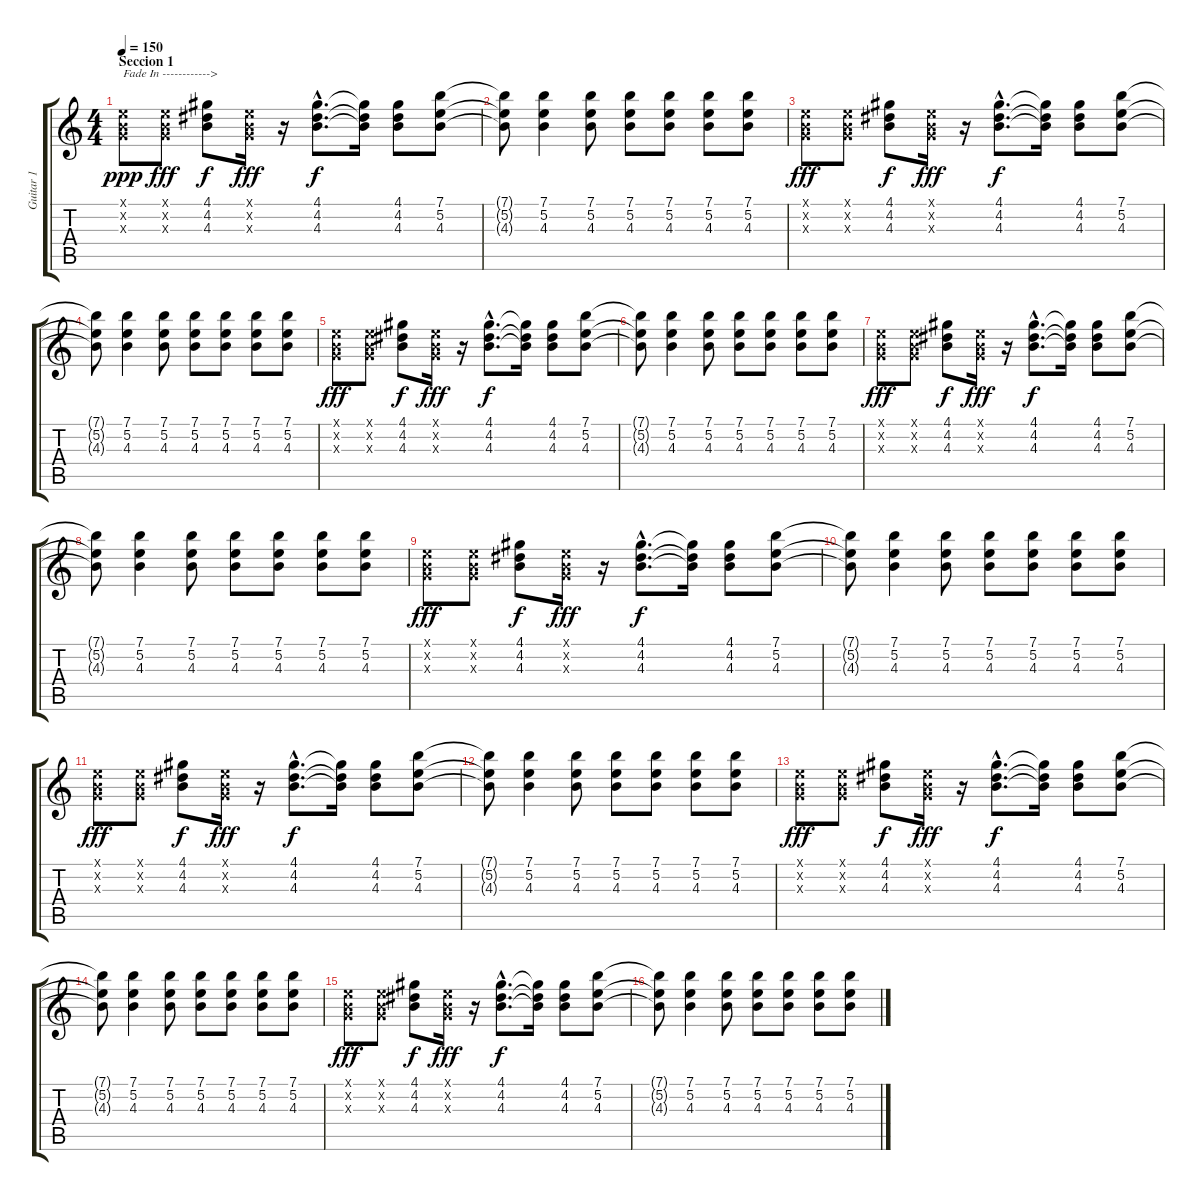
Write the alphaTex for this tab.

\track ("Guitar 1" "Guitar 1") {instrument distortionguitar}
\staff {score tabs}
\tuning (E4 B3 G3 D3 A2 E2) {hide}
\ts (4 4)
\section ("" "Seccion 1")
\tempo 150
\clef g2
\ks c
(0.1{x} 0.2{x} 0.3{x}).8{txt "Fade In ------------>" dy ppp volume 3 instrument distortionguitar} (0.1{x} 0.2{x} 0.3{x}).8{dy fff volume 11} (4.1 4.2 4.3).8{dy f} (0.1{x} 0.2{x} 0.3{x}).16{dy fff} r.16 (4.1{hac} 4.2{hac} 4.3{hac}).8{d dy f} (4.1{t} 4.2{t} 4.3{t}).16 (4.1 4.2 4.3).8 (7.1 5.2 4.3).8 |
(7.1{t} 5.2{t} 4.3{t}).8 (7.1 5.2 4.3).4 (7.1 5.2 4.3).8 (7.1 5.2 4.3).8 (7.1 5.2 4.3).8 (7.1 5.2 4.3).8 (7.1 5.2 4.3).8 |
(0.1{x} 0.2{x} 0.3{x}).8{dy fff} (0.1{x} 0.2{x} 0.3{x}).8 (4.1 4.2 4.3).8{dy f} (0.1{x} 0.2{x} 0.3{x}).16{dy fff} r.16 (4.1{hac} 4.2{hac} 4.3{hac}).8{d dy f} (4.1{t} 4.2{t} 4.3{t}).16 (4.1 4.2 4.3).8 (7.1 5.2 4.3).8 |
(7.1{t} 5.2{t} 4.3{t}).8 (7.1 5.2 4.3).4 (7.1 5.2 4.3).8 (7.1 5.2 4.3).8 (7.1 5.2 4.3).8 (7.1 5.2 4.3).8 (7.1 5.2 4.3).8 |
(0.1{x} 0.2{x} 0.3{x}).8{dy fff} (0.1{x} 0.2{x} 0.3{x}).8 (4.1 4.2 4.3).8{dy f} (0.1{x} 0.2{x} 0.3{x}).16{dy fff} r.16 (4.1{hac} 4.2{hac} 4.3{hac}).8{d dy f} (4.1{t} 4.2{t} 4.3{t}).16 (4.1 4.2 4.3).8 (7.1 5.2 4.3).8 |
(7.1{t} 5.2{t} 4.3{t}).8 (7.1 5.2 4.3).4 (7.1 5.2 4.3).8 (7.1 5.2 4.3).8 (7.1 5.2 4.3).8 (7.1 5.2 4.3).8 (7.1 5.2 4.3).8 |
(0.1{x} 0.2{x} 0.3{x}).8{dy fff} (0.1{x} 0.2{x} 0.3{x}).8 (4.1 4.2 4.3).8{dy f} (0.1{x} 0.2{x} 0.3{x}).16{dy fff} r.16 (4.1{hac} 4.2{hac} 4.3{hac}).8{d dy f} (4.1{t} 4.2{t} 4.3{t}).16 (4.1 4.2 4.3).8 (7.1 5.2 4.3).8 |
(7.1{t} 5.2{t} 4.3{t}).8 (7.1 5.2 4.3).4 (7.1 5.2 4.3).8 (7.1 5.2 4.3).8 (7.1 5.2 4.3).8 (7.1 5.2 4.3).8 (7.1 5.2 4.3).8 |
(0.1{x} 0.2{x} 0.3{x}).8{dy fff} (0.1{x} 0.2{x} 0.3{x}).8 (4.1 4.2 4.3).8{dy f} (0.1{x} 0.2{x} 0.3{x}).16{dy fff} r.16 (4.1{hac} 4.2{hac} 4.3{hac}).8{d dy f} (4.1{t} 4.2{t} 4.3{t}).16 (4.1 4.2 4.3).8 (7.1 5.2 4.3).8 |
(7.1{t} 5.2{t} 4.3{t}).8 (7.1 5.2 4.3).4 (7.1 5.2 4.3).8 (7.1 5.2 4.3).8 (7.1 5.2 4.3).8 (7.1 5.2 4.3).8 (7.1 5.2 4.3).8 |
(0.1{x} 0.2{x} 0.3{x}).8{dy fff} (0.1{x} 0.2{x} 0.3{x}).8 (4.1 4.2 4.3).8{dy f} (0.1{x} 0.2{x} 0.3{x}).16{dy fff} r.16 (4.1{hac} 4.2{hac} 4.3{hac}).8{d dy f} (4.1{t} 4.2{t} 4.3{t}).16 (4.1 4.2 4.3).8 (7.1 5.2 4.3).8 |
(7.1{t} 5.2{t} 4.3{t}).8 (7.1 5.2 4.3).4 (7.1 5.2 4.3).8 (7.1 5.2 4.3).8 (7.1 5.2 4.3).8 (7.1 5.2 4.3).8 (7.1 5.2 4.3).8 |
(0.1{x} 0.2{x} 0.3{x}).8{dy fff} (0.1{x} 0.2{x} 0.3{x}).8 (4.1 4.2 4.3).8{dy f} (0.1{x} 0.2{x} 0.3{x}).16{dy fff} r.16 (4.1{hac} 4.2{hac} 4.3{hac}).8{d dy f} (4.1{t} 4.2{t} 4.3{t}).16 (4.1 4.2 4.3).8 (7.1 5.2 4.3).8 |
(7.1{t} 5.2{t} 4.3{t}).8 (7.1 5.2 4.3).4 (7.1 5.2 4.3).8 (7.1 5.2 4.3).8 (7.1 5.2 4.3).8 (7.1 5.2 4.3).8 (7.1 5.2 4.3).8 |
(0.1{x} 0.2{x} 0.3{x}).8{dy fff} (0.1{x} 0.2{x} 0.3{x}).8 (4.1 4.2 4.3).8{dy f} (0.1{x} 0.2{x} 0.3{x}).16{dy fff} r.16 (4.1{hac} 4.2{hac} 4.3{hac}).8{d dy f} (4.1{t} 4.2{t} 4.3{t}).16 (4.1 4.2 4.3).8 (7.1 5.2 4.3).8 |
(7.1{t} 5.2{t} 4.3{t}).8 (7.1 5.2 4.3).4 (7.1 5.2 4.3).8 (7.1 5.2 4.3).8 (7.1 5.2 4.3).8 (7.1 5.2 4.3).8 (7.1 5.2 4.3).8
